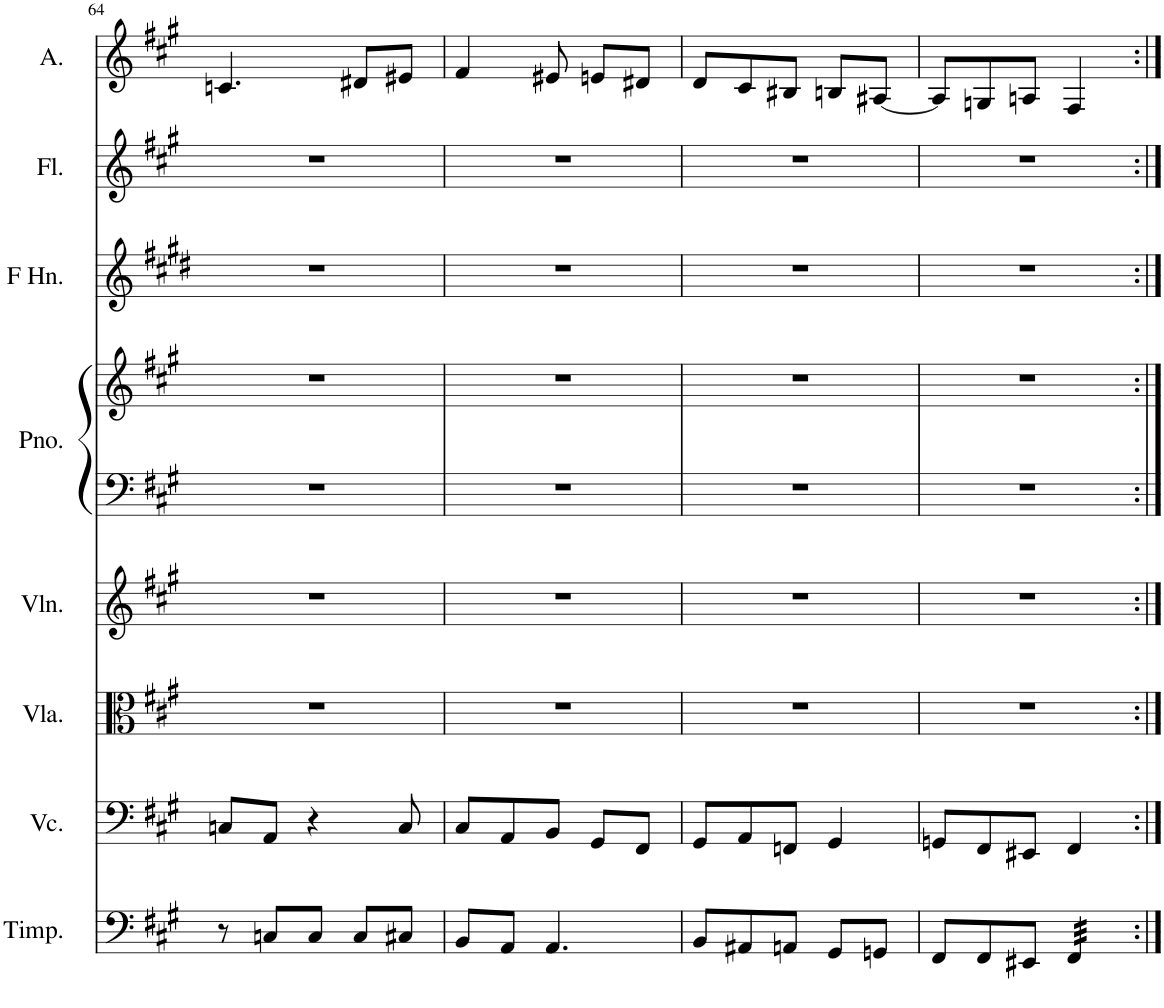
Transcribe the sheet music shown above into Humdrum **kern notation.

**kern	**kern	**kern	**kern	**kern	**kern	**kern	**kern	**kern
*part8	*part7	*part6	*part5	*part4	*part4	*part3	*part2	*part1
*staff9	*staff8	*staff7	*staff6	*staff5	*staff4	*staff3	*staff2	*staff1
*I"Vibraphone	*I"Violoncello	*I"Viola	*I"Violin	*I"Piano	*	*I"Horn in F	*I"Flute	*I"Alto
*I'Vib.	*I'Vc.	*I'Vla.	*I'Vln.	*I'Pno.	*	*	*I'Fl.	*I'A.
!!LO:PB:g=z
*clefG2	*clefF4	*clefC3	*clefG2	*clefF4	*clefG2	*clefG2	*clefG2	*clefG2
*	*	*	*	*	*	*Trd4c7	*	*
*k[f#c#g#]	*k[f#c#g#]	*k[f#c#g#]	*k[f#c#g#]	*k[f#c#g#]	*k[f#c#g#]	*k[f#c#g#d#]	*k[f#c#g#]	*k[f#c#g#]
*M5/8	*M5/8	*M5/8	*M5/8	*M5/8	*M5/8	*M5/8	*M5/8	*M5/8
=64	=64	=64	=64	=64	=64	=64	=64	=64
8r	8Cn/L	8%5r	8%5r	8%5r	8%5r	8%5r	8%5r	4.cn/
8Cn/L	8AA/J	.	.	.	.	.	.	.
8C/J	4r	.	.	.	.	.	.	.
8C/L	.	.	.	.	.	.	.	8d#X/L
8C#X/J	8C/	.	.	.	.	.	.	8e#X/J
=65	=65	=65	=65	=65	=65	=65	=65	=65
8BB/L	8C#/L	8%5r	8%5r	8%5r	8%5r	8%5r	8%5r	4f#/
8AA/J	8AA/	.	.	.	.	.	.	.
4.AA/	8BB/J	.	.	.	.	.	.	8e#X/
.	8GG#/L	.	.	.	.	.	.	8en/L
.	8FF#/J	.	.	.	.	.	.	8d#X/J
=66	=66	=66	=66	=66	=66	=66	=66	=66
8BB/L	8GG#/L	8%5r	8%5r	8%5r	8%5r	8%5r	8%5r	8d/L
8AA#X/	8AA/	.	.	.	.	.	.	8c#/
8AAn/J	8FFn/J	.	.	.	.	.	.	8B#X/J
8GG#/L	4GG#/	.	.	.	.	.	.	8Bn/L
8GGn/J	.	.	.	.	.	.	.	[8A#X/J
=67	=67	=67	=67	=67	=67	=67	=67	=67
8FF#/L	8GGn/L	8%5r	8%5r	8%5r	8%5r	8%5r	8%5r	8A#/L]
8FF#/	8FF#/	.	.	.	.	.	.	8Gn/
8EE#X/J	8EE#X/J	.	.	.	.	.	.	8An/J
*tremolo	*	*	*	*	*	*	*	*
32FF#/LLL	4FF#/	.	.	.	.	.	.	4F#/
32FF#/	.	.	.	.	.	.	.	.
32FF#/	.	.	.	.	.	.	.	.
32FF#/	.	.	.	.	.	.	.	.
32FF#/	.	.	.	.	.	.	.	.
32FF#/	.	.	.	.	.	.	.	.
32FF#/	.	.	.	.	.	.	.	.
32FF#/JJJ	.	.	.	.	.	.	.	.
*Xtremolo	*	*	*	*	*	*	*	*
=:|!	=:|!	=:|!	=:|!	=:|!	=:|!	=:|!	=:|!	=:|!
*-	*-	*-	*-	*-	*-	*-	*-	*-
